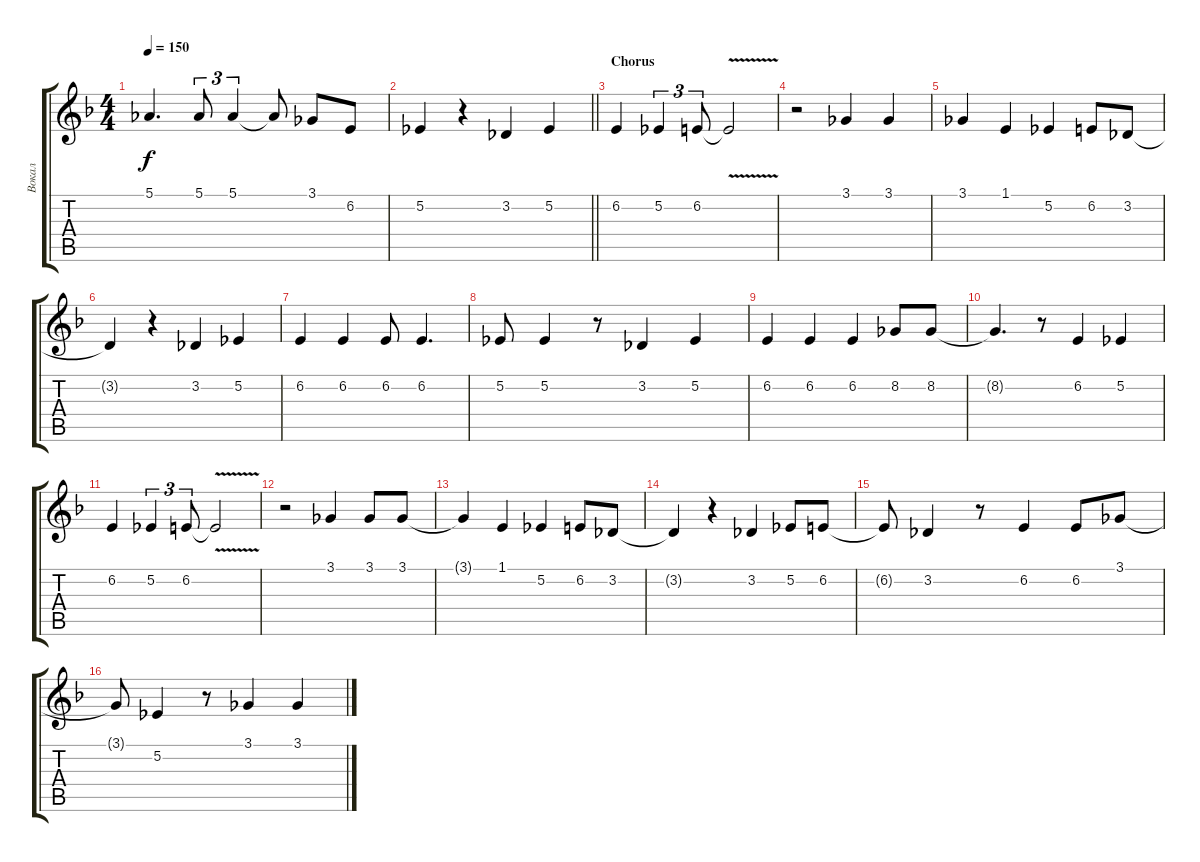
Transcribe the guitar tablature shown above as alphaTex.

\track ("Вокал" "Вокал") {instrument trumpet}
\staff {score tabs}
\tuning (Eb4 Bb3 Gb3 Db3 Ab2 Eb2) {hide}
\ts (4 4)
\tempo 150
\clef g2
\ks dminor
5.1.4{d dy f} 5.1.8{tu (3 2)} 5.1.4{tu (3 2)} 5.1{t}.8 3.1.8 6.2.8 |
\barLineRight lightlight
5.2.4 r.4 3.2.4 5.2.4 |
\section ("" "Chorus")
6.2.4 5.2.4{tu (3 2)} 6.2.8{tu (3 2)} 6.2{v t}.2 |
r.2 3.1.4 3.1.4 |
3.1.4 1.1.4 5.2.4 6.2.8 3.2.8 |
3.2{t}.4 r.4 3.2.4 5.2.4 |
6.2.4 6.2.4 6.2.8 6.2.4{d} |
5.2.8 5.2.4 r.8 3.2.4 5.2.4 |
6.2.4 6.2.4 6.2.4 8.2.8 8.2.8 |
8.2{t}.4{d} r.8 6.2.4 5.2.4 |
6.2.4 5.2.4{tu (3 2)} 6.2.8{tu (3 2)} 6.2{v t}.2 |
r.2 3.1.4 3.1.8 3.1.8 |
3.1{t}.4 1.1.4 5.2.4 6.2.8 3.2.8 |
3.2{t}.4 r.4 3.2.4 5.2.8 6.2.8 |
6.2{t}.8 3.2.4 r.8 6.2.4 6.2.8 3.1.8 |
3.1{t}.8 5.2.4 r.8 3.1.4 3.1.4
